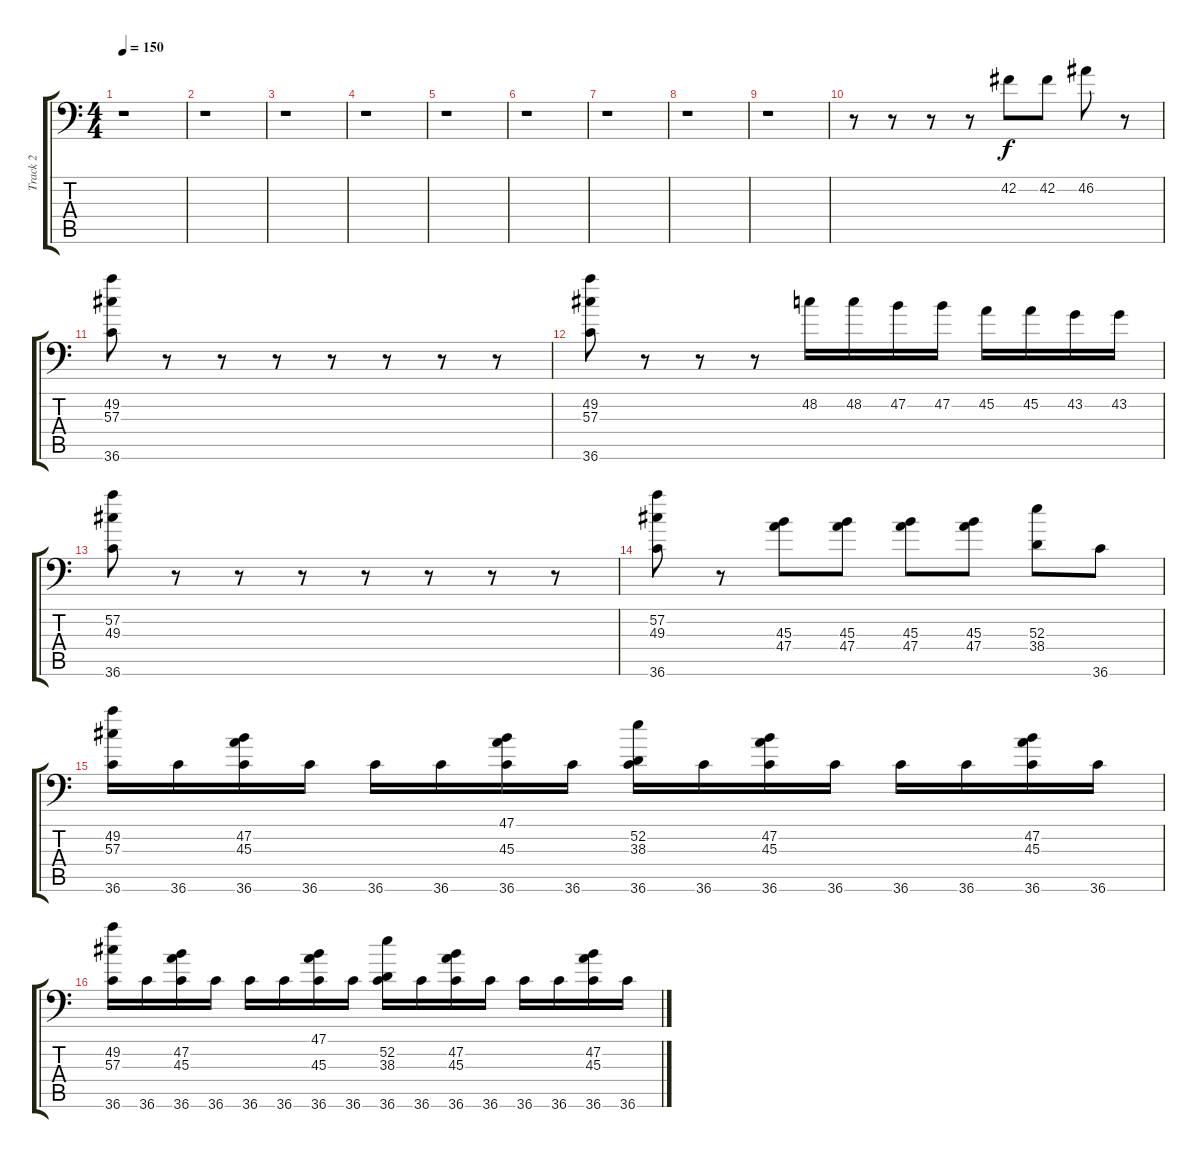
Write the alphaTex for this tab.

\track ("Track 2" "Track 2") {instrument acousticgrandpiano}
\staff {score tabs}
\tuning (C-1 C-1 C-1 C-1 C-1 C-1) {hide}
\ts (4 4)
\tempo 150
\clef f4
\ks c
r.1{dy f} |
r.1 |
r.1 |
r.1 |
r.1 |
r.1 |
r.1 |
r.1 |
r.1 |
r.8 r.8 r.8 r.8 42.2.8 42.2.8 46.2.8 r.8 |
(49.2 57.3 36.6).8 r.8 r.8 r.8 r.8 r.8 r.8 r.8 |
(49.2 57.3 36.6).8 r.8 r.8 r.8 48.2.16 48.2.16 47.2.16 47.2.16 45.2.16 45.2.16 43.2.16 43.2.16 |
(57.2 49.3 36.6).8 r.8 r.8 r.8 r.8 r.8 r.8 r.8 |
(57.2 49.3 36.6).8 r.8 (45.3 47.4).8 (45.3 47.4).8 (45.3 47.4).8 (45.3 47.4).8 (52.3 38.4).8 36.6.8 |
(49.2 57.3 36.6).16 36.6.16 (47.2 45.3 36.6).16 36.6.16 36.6.16 36.6.16 (47.1 45.3 36.6).16 36.6.16 (52.2 38.3 36.6).16 36.6.16 (47.2 45.3 36.6).16 36.6.16 36.6.16 36.6.16 (47.2 45.3 36.6).16 36.6.16 |
(49.2 57.3 36.6).16 36.6.16 (47.2 45.3 36.6).16 36.6.16 36.6.16 36.6.16 (47.1 45.3 36.6).16 36.6.16 (52.2 38.3 36.6).16 36.6.16 (47.2 45.3 36.6).16 36.6.16 36.6.16 36.6.16 (47.2 45.3 36.6).16 36.6.16
